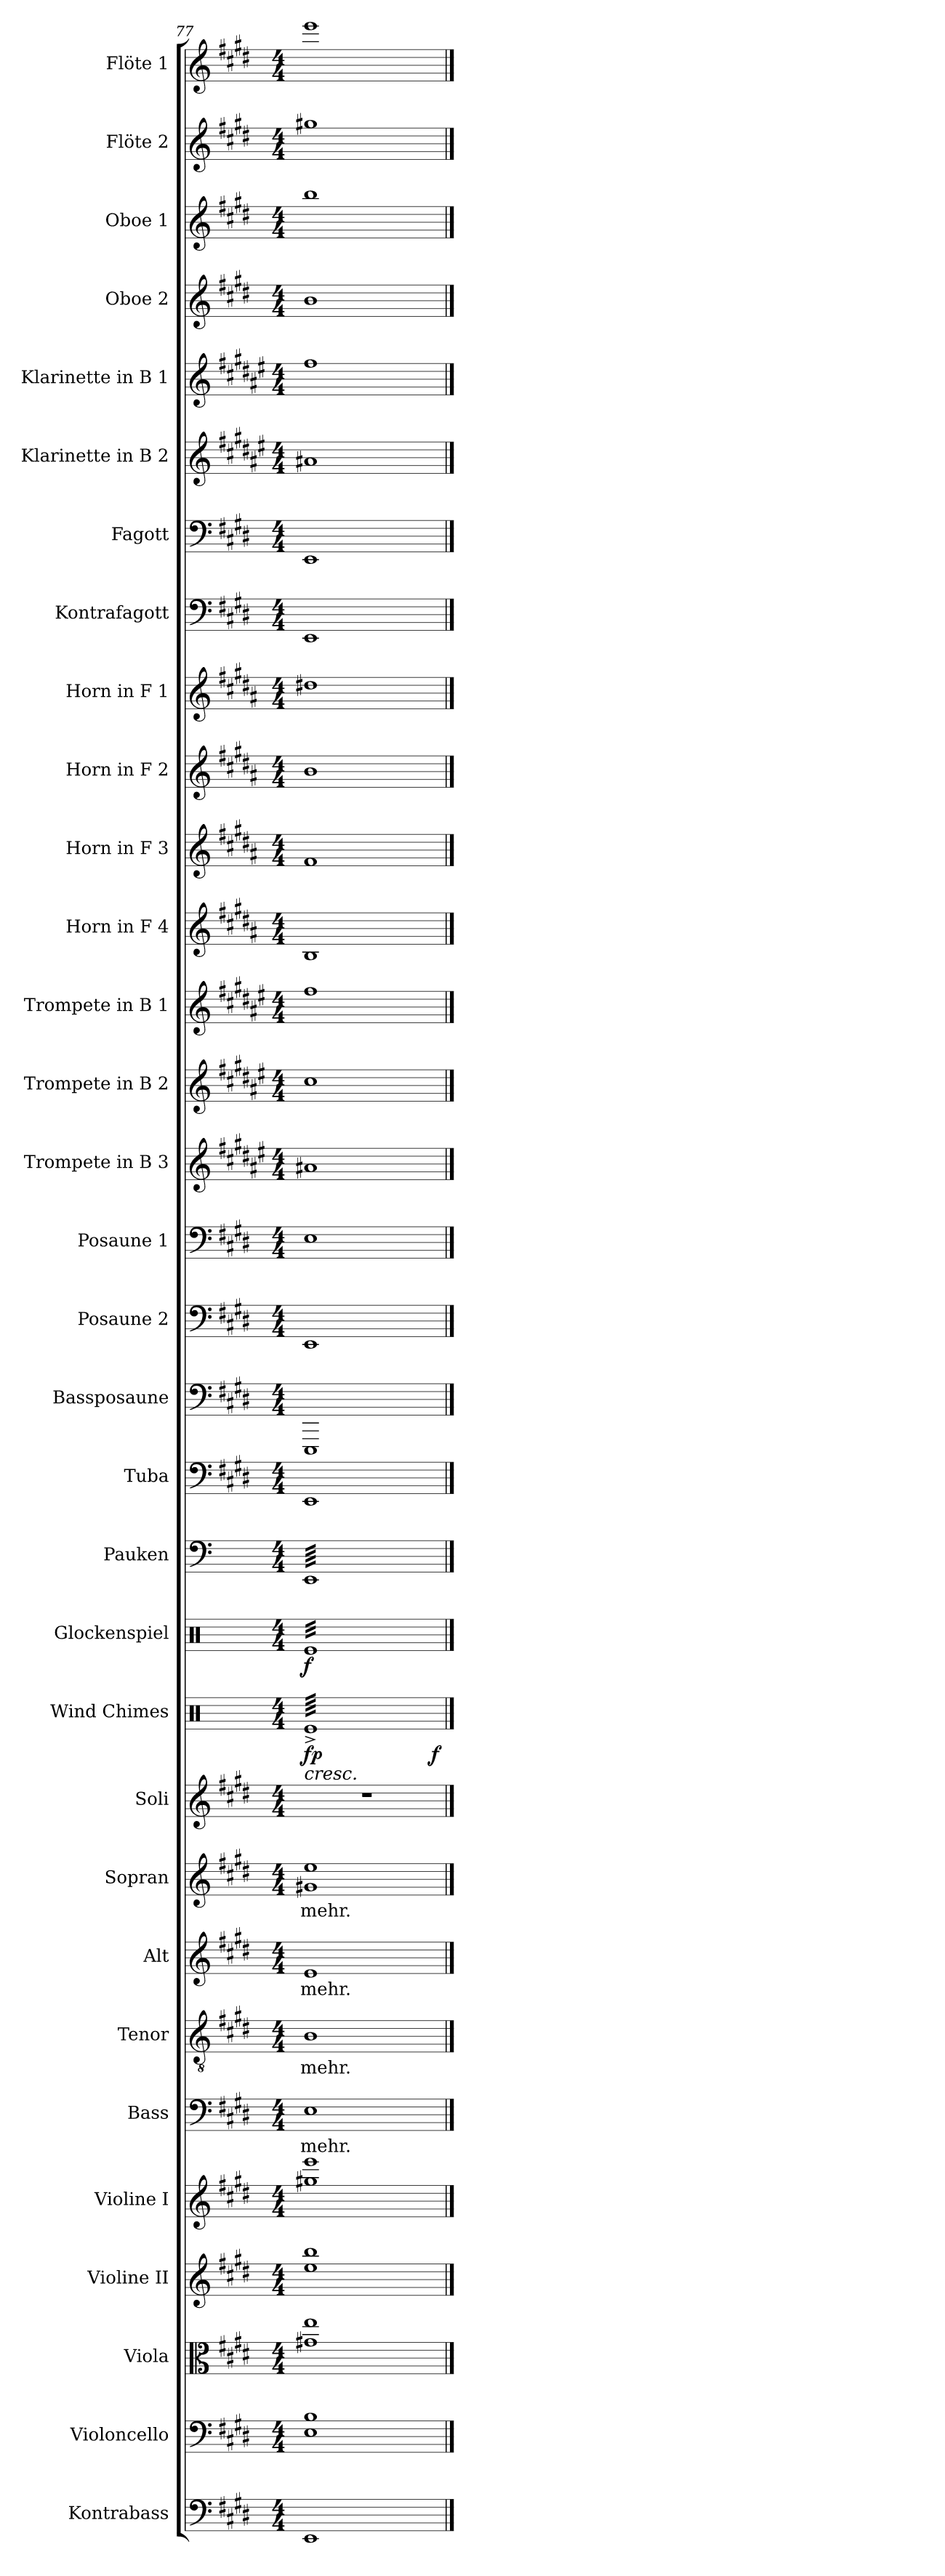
**kern	**kern	**kern	**kern	**kern	**kern	**text	**kern	**text	**kern	**text	**kern	**text	**kern	**kern	**dynam	**kern	**dynam	**kern	**kern	**kern	**kern	**kern	**kern	**kern	**kern	**kern	**kern	**kern	**kern	**kern	**kern	**kern	**kern	**kern	**kern	**kern	**kern
*part32	*part31	*part30	*part29	*part28	*part27	*part27	*part26	*part26	*part25	*part25	*part24	*part24	*part23	*part22	*part22	*part21	*part21	*part20	*part19	*part18	*part17	*part16	*part15	*part14	*part13	*part12	*part11	*part10	*part9	*part8	*part7	*part6	*part5	*part4	*part3	*part2	*part1
*staff32	*staff31	*staff30	*staff29	*staff28	*staff27	*staff27	*staff26	*staff26	*staff25	*staff25	*staff24	*staff24	*staff23	*staff22	*staff22	*staff21	*staff21	*staff20	*staff19	*staff18	*staff17	*staff16	*staff15	*staff14	*staff13	*staff12	*staff11	*staff10	*staff9	*staff8	*staff7	*staff6	*staff5	*staff4	*staff3	*staff2	*staff1
*I"Kontrabass	*I"Violoncello	*I"Viola	*I"Violine II	*I"Violine I	*I"Bass	*	*I"Tenor	*	*I"Alt	*	*I"Sopran	*	*I"Soli	*I"Wind Chimes	*	*I"Glockenspiel	*	*I"Pauken	*I"Tuba	*I"Bassposaune	*I"Posaune 2	*I"Posaune 1	*I"Trompete in B 3	*I"Trompete in B 2	*I"Trompete in B 1	*I"Horn in F 4	*I"Horn in F 3	*I"Horn in F 2	*I"Horn in F 1	*I"Kontrafagott	*I"Fagott	*I"Klarinette in B 2	*I"Klarinette in B 1	*I"Oboe 2	*I"Oboe 1	*I"Flöte 2	*I"Flöte 1
*I'Kb.	*I'Vc.	*I'Vla.	*I'Vl. II	*I'Vl. I	*I'B.	*	*I'T.	*	*I'A.	*	*I'S.	*	*	*I'W.Ch.	*	*I'Glsp.	*	*I'Pk.	*I'Tuba	*I'Bpos.	*I'Pos. 2	*I'Pos. 1	*I'Trp. 3	*I'Trp. 2	*I'Trp. 1	*I'Hn. 4	*I'Hn. 3	*I'Hn. 2	*I'Hn. 1	*I'Kfg.	*I'Fg.	*I'Kl. 2	*I'Kl. 1	*I'Ob. 2	*I'Ob. 1	*I'Fl. 2	*I'Fl. 1
*clefF4	*clefF4	*clefC3	*clefG2	*clefG2	*clefF4	*	*clefGv2	*	*clefG2	*	*clefG2	*	*clefG2	*clefX	*	*clefX	*	*clefF4	*clefF4	*clefF4	*clefF4	*clefF4	*clefG2	*clefG2	*clefG2	*clefG2	*clefG2	*clefG2	*clefG2	*clefF4	*clefF4	*clefG2	*clefG2	*clefG2	*clefG2	*clefG2	*clefG2
*ITrd7c12	*	*	*	*	*	*	*ITrd7c12	*	*	*	*	*	*	*	*	*ITrd-14c-24	*	*	*	*	*	*	*ITrd1c2	*ITrd1c2	*ITrd1c2	*ITrd4c7	*ITrd4c7	*ITrd4c7	*ITrd4c7	*ITrd7c12	*	*ITrd1c2	*ITrd1c2	*	*	*	*
*k[f#c#g#d#]	*k[f#c#g#d#]	*k[f#c#g#d#]	*k[f#c#g#d#]	*k[f#c#g#d#]	*k[f#c#g#d#]	*	*k[f#c#g#d#]	*	*k[f#c#g#d#]	*	*k[f#c#g#d#]	*	*k[f#c#g#d#]	*k[]	*	*k[]	*	*k[]	*k[f#c#g#d#]	*k[f#c#g#d#]	*k[f#c#g#d#]	*k[f#c#g#d#]	*k[f#c#g#d#]	*k[f#c#g#d#]	*k[f#c#g#d#]	*k[f#c#g#d#]	*k[f#c#g#d#]	*k[f#c#g#d#]	*k[f#c#g#d#]	*k[f#c#g#d#]	*k[f#c#g#d#]	*k[f#c#g#d#]	*k[f#c#g#d#]	*k[f#c#g#d#]	*k[f#c#g#d#]	*k[f#c#g#d#]	*k[f#c#g#d#]
*E:	*E:	*E:	*E:	*E:	*E:	*	*E:	*	*E:	*	*E:	*	*E:	*C:	*	*C:	*	*C:	*E:	*E:	*E:	*E:	*E:	*E:	*E:	*E:	*E:	*E:	*E:	*E:	*E:	*E:	*E:	*E:	*E:	*E:	*E:
*M4/4	*M4/4	*M4/4	*M4/4	*M4/4	*M4/4	*	*M4/4	*	*M4/4	*	*M4/4	*	*M4/4	*M4/4	*	*M4/4	*	*M4/4	*M4/4	*M4/4	*M4/4	*M4/4	*M4/4	*M4/4	*M4/4	*M4/4	*M4/4	*M4/4	*M4/4	*M4/4	*M4/4	*M4/4	*M4/4	*M4/4	*M4/4	*M4/4	*M4/4
=77	=77	=77	=77	=77	=77	=77	=77	=77	=77	=77	=77	=77	=77	=77	=77	=77	=77	=77	=77	=77	=77	=77	=77	=77	=77	=77	=77	=77	=77	=77	=77	=77	=77	=77	=77	=77	=77
!	!	!	!	!	!	!LO:LY:b:color=#000000	!	!	!	!	!	!	!	!	!	!	!	!	!	!	!	!	!	!	!	!	!	!	!	!	!	!	!	!	!	!	!
!	!	!	!	!	!	!	!	!LO:LY:b:color=#000000	!	!	!	!	!	!	!	!	!	!	!	!	!	!	!	!	!	!	!	!	!	!	!	!	!	!	!	!	!
!	!	!	!	!	!	!	!	!	!	!LO:LY:b:color=#000000	!	!	!	!	!	!	!	!	!	!	!	!	!	!	!	!	!	!	!	!	!	!	!	!	!	!	!
!	!	!	!	!	!	!	!	!	!	!	!	!LO:LY:b:color=#000000	!	!	!LO:HP:b	!	!	!	!	!	!	!	!	!	!	!	!	!	!	!	!	!	!	!	!	!	!
*	*	*	*	*	*	*	*	*	*	*	*	*	*	*^	*	*	*	*	*	*	*	*	*	*	*	*	*	*	*	*	*	*	*	*	*	*	*
*	*	*	*	*	*	*	*	*	*	*	*	*	*	*tremolo	*	*	*	*	*	*	*	*	*	*	*	*	*	*	*	*	*	*	*	*	*	*	*	*
*	*	*	*	*	*	*	*	*	*	*	*	*	*	*	*	*	*tremolo	*	*	*	*	*	*	*	*	*	*	*	*	*	*	*	*	*	*	*	*	*
*	*	*	*	*	*	*	*	*	*	*	*	*	*	*	*	*	*	*	*tremolo	*	*	*	*	*	*	*	*	*	*	*	*	*	*	*	*	*	*	*
1EEEi	1Ei 1Bi	1g#Xi 1eei	1eei 1bbi	1gg#Xi 1eeei	1Ei	mehr.	1BBi	mehr.	1ei	mehr.	1g#Xi 1eei	mehr.	1r	64Re^iLLLL	2ryy	< fp	32ReiLLL	f	64EEiLLLL	1EEi	1EEEi	1EEi	1Ei	1g#Xi	1bi	1eei	1Ei	1Bi	1ei	1g#Xi	1EEEi	1EEi	1g#Xi	1eei	1bi	1bbi	1gg#Xi	1eeei
.	.	.	.	.	.	.	.	.	.	.	.	.	.	64Re^i	.	.	.	.	64EEi	.	.	.	.	.	.	.	.	.	.	.	.	.	.	.	.	.	.	.
.	.	.	.	.	.	.	.	.	.	.	.	.	.	64Re^i	.	.	32Rei	.	64EEi	.	.	.	.	.	.	.	.	.	.	.	.	.	.	.	.	.	.	.
.	.	.	.	.	.	.	.	.	.	.	.	.	.	64Re^i	.	.	.	.	64EEi	.	.	.	.	.	.	.	.	.	.	.	.	.	.	.	.	.	.	.
.	.	.	.	.	.	.	.	.	.	.	.	.	.	64Re^i	.	.	32Rei	.	64EEi	.	.	.	.	.	.	.	.	.	.	.	.	.	.	.	.	.	.	.
.	.	.	.	.	.	.	.	.	.	.	.	.	.	64Re^i	.	.	.	.	64EEi	.	.	.	.	.	.	.	.	.	.	.	.	.	.	.	.	.	.	.
.	.	.	.	.	.	.	.	.	.	.	.	.	.	64Re^i	.	.	32Rei	.	64EEi	.	.	.	.	.	.	.	.	.	.	.	.	.	.	.	.	.	.	.
.	.	.	.	.	.	.	.	.	.	.	.	.	.	64Re^i	.	.	.	.	64EEi	.	.	.	.	.	.	.	.	.	.	.	.	.	.	.	.	.	.	.
.	.	.	.	.	.	.	.	.	.	.	.	.	.	64Re^i	.	.	32Rei	.	64EEi	.	.	.	.	.	.	.	.	.	.	.	.	.	.	.	.	.	.	.
.	.	.	.	.	.	.	.	.	.	.	.	.	.	64Re^i	.	.	.	.	64EEi	.	.	.	.	.	.	.	.	.	.	.	.	.	.	.	.	.	.	.
.	.	.	.	.	.	.	.	.	.	.	.	.	.	64Re^i	.	.	32Rei	.	64EEi	.	.	.	.	.	.	.	.	.	.	.	.	.	.	.	.	.	.	.
.	.	.	.	.	.	.	.	.	.	.	.	.	.	64Re^i	.	.	.	.	64EEi	.	.	.	.	.	.	.	.	.	.	.	.	.	.	.	.	.	.	.
.	.	.	.	.	.	.	.	.	.	.	.	.	.	64Re^i	.	.	32Rei	.	64EEi	.	.	.	.	.	.	.	.	.	.	.	.	.	.	.	.	.	.	.
.	.	.	.	.	.	.	.	.	.	.	.	.	.	64Re^i	.	.	.	.	64EEi	.	.	.	.	.	.	.	.	.	.	.	.	.	.	.	.	.	.	.
.	.	.	.	.	.	.	.	.	.	.	.	.	.	64Re^i	.	.	32Rei	.	64EEi	.	.	.	.	.	.	.	.	.	.	.	.	.	.	.	.	.	.	.
.	.	.	.	.	.	.	.	.	.	.	.	.	.	64Re^i	.	.	.	.	64EEi	.	.	.	.	.	.	.	.	.	.	.	.	.	.	.	.	.	.	.
.	.	.	.	.	.	.	.	.	.	.	.	.	.	64Re^i	.	.	32Rei	.	64EEi	.	.	.	.	.	.	.	.	.	.	.	.	.	.	.	.	.	.	.
.	.	.	.	.	.	.	.	.	.	.	.	.	.	64Re^i	.	.	.	.	64EEi	.	.	.	.	.	.	.	.	.	.	.	.	.	.	.	.	.	.	.
.	.	.	.	.	.	.	.	.	.	.	.	.	.	64Re^i	.	.	32Rei	.	64EEi	.	.	.	.	.	.	.	.	.	.	.	.	.	.	.	.	.	.	.
.	.	.	.	.	.	.	.	.	.	.	.	.	.	64Re^i	.	.	.	.	64EEi	.	.	.	.	.	.	.	.	.	.	.	.	.	.	.	.	.	.	.
.	.	.	.	.	.	.	.	.	.	.	.	.	.	64Re^i	.	.	32Rei	.	64EEi	.	.	.	.	.	.	.	.	.	.	.	.	.	.	.	.	.	.	.
.	.	.	.	.	.	.	.	.	.	.	.	.	.	64Re^i	.	.	.	.	64EEi	.	.	.	.	.	.	.	.	.	.	.	.	.	.	.	.	.	.	.
.	.	.	.	.	.	.	.	.	.	.	.	.	.	64Re^i	.	.	32Rei	.	64EEi	.	.	.	.	.	.	.	.	.	.	.	.	.	.	.	.	.	.	.
.	.	.	.	.	.	.	.	.	.	.	.	.	.	64Re^i	.	.	.	.	64EEi	.	.	.	.	.	.	.	.	.	.	.	.	.	.	.	.	.	.	.
.	.	.	.	.	.	.	.	.	.	.	.	.	.	64Re^i	.	.	32Rei	.	64EEi	.	.	.	.	.	.	.	.	.	.	.	.	.	.	.	.	.	.	.
.	.	.	.	.	.	.	.	.	.	.	.	.	.	64Re^i	.	.	.	.	64EEi	.	.	.	.	.	.	.	.	.	.	.	.	.	.	.	.	.	.	.
.	.	.	.	.	.	.	.	.	.	.	.	.	.	64Re^i	.	.	32Rei	.	64EEi	.	.	.	.	.	.	.	.	.	.	.	.	.	.	.	.	.	.	.
.	.	.	.	.	.	.	.	.	.	.	.	.	.	64Re^i	.	.	.	.	64EEi	.	.	.	.	.	.	.	.	.	.	.	.	.	.	.	.	.	.	.
.	.	.	.	.	.	.	.	.	.	.	.	.	.	64Re^i	.	.	32Rei	.	64EEi	.	.	.	.	.	.	.	.	.	.	.	.	.	.	.	.	.	.	.
.	.	.	.	.	.	.	.	.	.	.	.	.	.	64Re^i	.	.	.	.	64EEi	.	.	.	.	.	.	.	.	.	.	.	.	.	.	.	.	.	.	.
.	.	.	.	.	.	.	.	.	.	.	.	.	.	64Re^i	.	.	32Rei	.	64EEi	.	.	.	.	.	.	.	.	.	.	.	.	.	.	.	.	.	.	.
.	.	.	.	.	.	.	.	.	.	.	.	.	.	64Re^i	.	.	.	.	64EEi	.	.	.	.	.	.	.	.	.	.	.	.	.	.	.	.	.	.	.
.	.	.	.	.	.	.	.	.	.	.	.	.	.	64Re^i	4ryy	.	32Rei	.	64EEi	.	.	.	.	.	.	.	.	.	.	.	.	.	.	.	.	.	.	.
.	.	.	.	.	.	.	.	.	.	.	.	.	.	64Re^i	.	.	.	.	64EEi	.	.	.	.	.	.	.	.	.	.	.	.	.	.	.	.	.	.	.
.	.	.	.	.	.	.	.	.	.	.	.	.	.	64Re^i	.	.	32Rei	.	64EEi	.	.	.	.	.	.	.	.	.	.	.	.	.	.	.	.	.	.	.
.	.	.	.	.	.	.	.	.	.	.	.	.	.	64Re^i	.	.	.	.	64EEi	.	.	.	.	.	.	.	.	.	.	.	.	.	.	.	.	.	.	.
.	.	.	.	.	.	.	.	.	.	.	.	.	.	64Re^i	.	.	32Rei	.	64EEi	.	.	.	.	.	.	.	.	.	.	.	.	.	.	.	.	.	.	.
.	.	.	.	.	.	.	.	.	.	.	.	.	.	64Re^i	.	.	.	.	64EEi	.	.	.	.	.	.	.	.	.	.	.	.	.	.	.	.	.	.	.
.	.	.	.	.	.	.	.	.	.	.	.	.	.	64Re^i	.	.	32Rei	.	64EEi	.	.	.	.	.	.	.	.	.	.	.	.	.	.	.	.	.	.	.
.	.	.	.	.	.	.	.	.	.	.	.	.	.	64Re^i	.	.	.	.	64EEi	.	.	.	.	.	.	.	.	.	.	.	.	.	.	.	.	.	.	.
.	.	.	.	.	.	.	.	.	.	.	.	.	.	64Re^i	.	.	32Rei	.	64EEi	.	.	.	.	.	.	.	.	.	.	.	.	.	.	.	.	.	.	.
.	.	.	.	.	.	.	.	.	.	.	.	.	.	64Re^i	.	.	.	.	64EEi	.	.	.	.	.	.	.	.	.	.	.	.	.	.	.	.	.	.	.
.	.	.	.	.	.	.	.	.	.	.	.	.	.	64Re^i	.	.	32Rei	.	64EEi	.	.	.	.	.	.	.	.	.	.	.	.	.	.	.	.	.	.	.
.	.	.	.	.	.	.	.	.	.	.	.	.	.	64Re^i	.	.	.	.	64EEi	.	.	.	.	.	.	.	.	.	.	.	.	.	.	.	.	.	.	.
.	.	.	.	.	.	.	.	.	.	.	.	.	.	64Re^i	.	.	32Rei	.	64EEi	.	.	.	.	.	.	.	.	.	.	.	.	.	.	.	.	.	.	.
.	.	.	.	.	.	.	.	.	.	.	.	.	.	64Re^i	.	.	.	.	64EEi	.	.	.	.	.	.	.	.	.	.	.	.	.	.	.	.	.	.	.
.	.	.	.	.	.	.	.	.	.	.	.	.	.	64Re^i	.	.	32Rei	.	64EEi	.	.	.	.	.	.	.	.	.	.	.	.	.	.	.	.	.	.	.
.	.	.	.	.	.	.	.	.	.	.	.	.	.	64Re^i	.	.	.	.	64EEi	.	.	.	.	.	.	.	.	.	.	.	.	.	.	.	.	.	.	.
.	.	.	.	.	.	.	.	.	.	.	.	.	.	64Re^i	8ryy	.	32Rei	.	64EEi	.	.	.	.	.	.	.	.	.	.	.	.	.	.	.	.	.	.	.
.	.	.	.	.	.	.	.	.	.	.	.	.	.	64Re^i	.	.	.	.	64EEi	.	.	.	.	.	.	.	.	.	.	.	.	.	.	.	.	.	.	.
.	.	.	.	.	.	.	.	.	.	.	.	.	.	64Re^i	.	.	32Rei	.	64EEi	.	.	.	.	.	.	.	.	.	.	.	.	.	.	.	.	.	.	.
.	.	.	.	.	.	.	.	.	.	.	.	.	.	64Re^i	.	.	.	.	64EEi	.	.	.	.	.	.	.	.	.	.	.	.	.	.	.	.	.	.	.
.	.	.	.	.	.	.	.	.	.	.	.	.	.	64Re^i	.	.	32Rei	.	64EEi	.	.	.	.	.	.	.	.	.	.	.	.	.	.	.	.	.	.	.
.	.	.	.	.	.	.	.	.	.	.	.	.	.	64Re^i	.	.	.	.	64EEi	.	.	.	.	.	.	.	.	.	.	.	.	.	.	.	.	.	.	.
.	.	.	.	.	.	.	.	.	.	.	.	.	.	64Re^i	.	.	32Rei	.	64EEi	.	.	.	.	.	.	.	.	.	.	.	.	.	.	.	.	.	.	.
.	.	.	.	.	.	.	.	.	.	.	.	.	.	64Re^i	.	.	.	.	64EEi	.	.	.	.	.	.	.	.	.	.	.	.	.	.	.	.	.	.	.
.	.	.	.	.	.	.	.	.	.	.	.	.	.	64Re^i	16ryy	.	32Rei	.	64EEi	.	.	.	.	.	.	.	.	.	.	.	.	.	.	.	.	.	.	.
.	.	.	.	.	.	.	.	.	.	.	.	.	.	64Re^i	.	.	.	.	64EEi	.	.	.	.	.	.	.	.	.	.	.	.	.	.	.	.	.	.	.
.	.	.	.	.	.	.	.	.	.	.	.	.	.	64Re^i	.	.	32Rei	.	64EEi	.	.	.	.	.	.	.	.	.	.	.	.	.	.	.	.	.	.	.
.	.	.	.	.	.	.	.	.	.	.	.	.	.	64Re^i	.	.	.	.	64EEi	.	.	.	.	.	.	.	.	.	.	.	.	.	.	.	.	.	.	.
.	.	.	.	.	.	.	.	.	.	.	.	.	.	64Re^i	32ryy	.	32Rei	.	64EEi	.	.	.	.	.	.	.	.	.	.	.	.	.	.	.	.	.	.	.
.	.	.	.	.	.	.	.	.	.	.	.	.	.	64Re^i	.	.	.	.	64EEi	.	.	.	.	.	.	.	.	.	.	.	.	.	.	.	.	.	.	.
.	.	.	.	.	.	.	.	.	.	.	.	.	.	64Re^i	64ryy	.	32ReiJJJ	.	64EEi	.	.	.	.	.	.	.	.	.	.	.	.	.	.	.	.	.	.	.
*	*	*	*	*	*	*	*	*	*	*	*	*	*	*	*	*	*Xtremolo	*	*	*	*	*	*	*	*	*	*	*	*	*	*	*	*	*	*	*	*	*
.	.	.	.	.	.	.	.	.	.	.	.	.	.	64Re^iJJJJ	128...ryy	.	.	.	64EEiJJJJ	.	.	.	.	.	.	.	.	.	.	.	.	.	.	.	.	.	.	.
*	*	*	*	*	*	*	*	*	*	*	*	*	*	*	*	*	*	*	*Xtremolo	*	*	*	*	*	*	*	*	*	*	*	*	*	*	*	*	*	*	*
*	*	*	*	*	*	*	*	*	*	*	*	*	*	*Xtremolo	*	*	*	*	*	*	*	*	*	*	*	*	*	*	*	*	*	*	*	*	*	*	*	*
.	.	.	.	.	.	.	.	.	.	.	.	.	.	.	1024ryy	f	.	.	.	.	.	.	.	.	.	.	.	.	.	.	.	.	.	.	.	.	.	.
.	.	.	.	.	.	.	.	.	.	.	.	.	.	.	.	[	.	.	.	.	.	.	.	.	.	.	.	.	.	.	.	.	.	.	.	.	.	.
*	*	*	*	*	*	*	*	*	*	*	*	*	*	*v	*v	*	*	*	*	*	*	*	*	*	*	*	*	*	*	*	*	*	*	*	*	*	*	*
==	==	==	==	==	==	==	==	==	==	==	==	==	==	==	==	==	==	==	==	==	==	==	==	==	==	==	==	==	==	==	==	==	==	==	==	==	==
*-	*-	*-	*-	*-	*-	*-	*-	*-	*-	*-	*-	*-	*-	*-	*-	*-	*-	*-	*-	*-	*-	*-	*-	*-	*-	*-	*-	*-	*-	*-	*-	*-	*-	*-	*-	*-	*-
